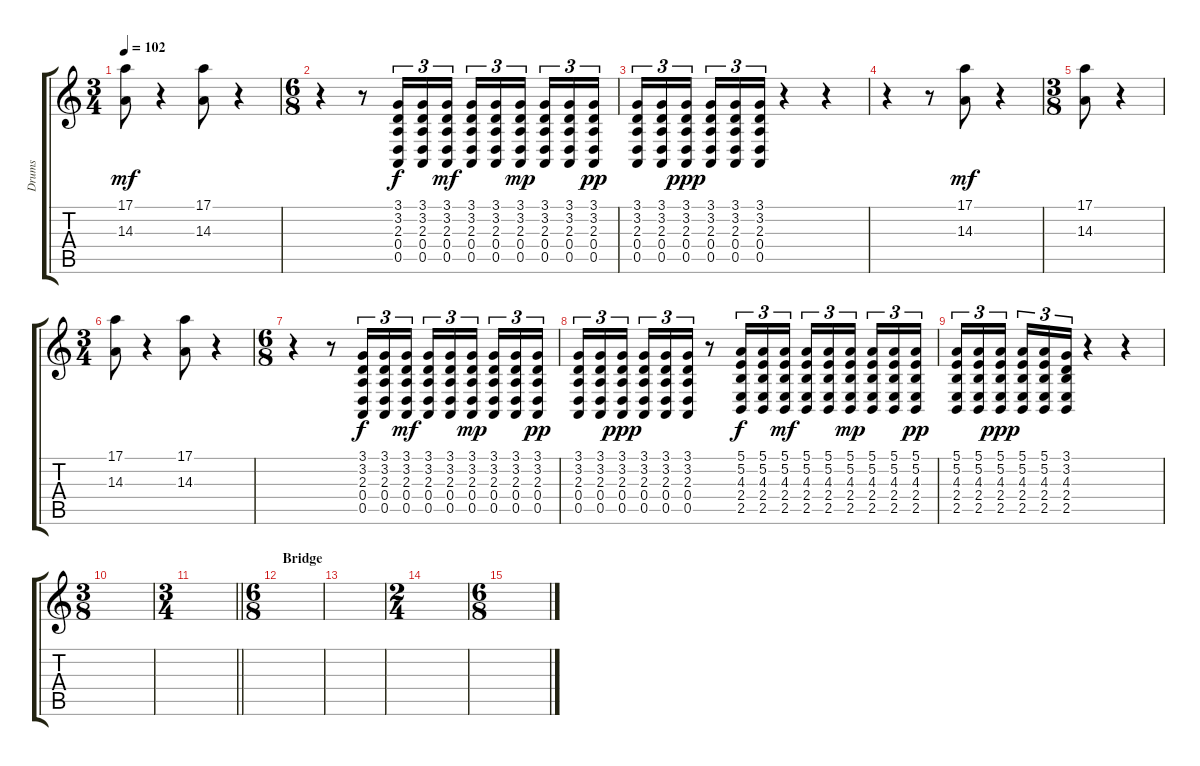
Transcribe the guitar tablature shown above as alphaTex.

\track ("Drums" "Drums") {instrument agogo}
\staff {score tabs}
\tuning (E4 B3 G3 D3 A2 D2) {hide}
\ts (3 4)
\tempo 102
\clef g2
\ks c
(17.1 14.3).8{dy mf} r.4 (17.1 14.3).8 r.4 |
\ts (6 8)
r.4{instrument tinklebell} r.8 (3.1 3.2 2.3 0.4 0.5).16{tu (3 2) dy f} (3.1 3.2 2.3 0.4 0.5).16{tu (3 2)} (3.1 3.2 2.3 0.4 0.5).16{tu (3 2) dy mf beam splitsecondary} (3.1 3.2 2.3 0.4 0.5).16{tu (3 2)} (3.1 3.2 2.3 0.4 0.5).16{tu (3 2)} (3.1 3.2 2.3 0.4 0.5).16{tu (3 2) dy mp beam splitsecondary} (3.1 3.2 2.3 0.4 0.5).16{tu (3 2)} (3.1 3.2 2.3 0.4 0.5).16{tu (3 2)} (3.1 3.2 2.3 0.4 0.5).16{tu (3 2) dy pp} |
(3.1 3.2 2.3 0.4 0.5).16{tu (3 2)} (3.1 3.2 2.3 0.4 0.5).16{tu (3 2)} (3.1 3.2 2.3 0.4 0.5).16{tu (3 2) dy ppp beam splitsecondary} (3.1 3.2 2.3 0.4 0.5).16{tu (3 2)} (3.1 3.2 2.3 0.4 0.5).16{tu (3 2)} (3.1 3.2 2.3 0.4 0.5).16{tu (3 2)} r.4 r.4 |
r.4 r.8 (17.1 14.3).8{dy mf instrument pad5bowed} r.4 |
\ts (3 8)
(17.1 14.3).8 r.4 |
\ts (3 4)
(17.1 14.3).8 r.4 (17.1 14.3).8 r.4 |
\ts (6 8)
r.4{instrument tinklebell} r.8 (3.1 3.2 2.3 0.4 0.5).16{tu (3 2) dy f} (3.1 3.2 2.3 0.4 0.5).16{tu (3 2)} (3.1 3.2 2.3 0.4 0.5).16{tu (3 2) dy mf beam splitsecondary} (3.1 3.2 2.3 0.4 0.5).16{tu (3 2)} (3.1 3.2 2.3 0.4 0.5).16{tu (3 2)} (3.1 3.2 2.3 0.4 0.5).16{tu (3 2) dy mp beam splitsecondary} (3.1 3.2 2.3 0.4 0.5).16{tu (3 2)} (3.1 3.2 2.3 0.4 0.5).16{tu (3 2)} (3.1 3.2 2.3 0.4 0.5).16{tu (3 2) dy pp} |
(3.1 3.2 2.3 0.4 0.5).16{tu (3 2)} (3.1 3.2 2.3 0.4 0.5).16{tu (3 2)} (3.1 3.2 2.3 0.4 0.5).16{tu (3 2) dy ppp beam splitsecondary} (3.1 3.2 2.3 0.4 0.5).16{tu (3 2)} (3.1 3.2 2.3 0.4 0.5).16{tu (3 2)} (3.1 3.2 2.3 0.4 0.5).16{tu (3 2)} r.8 (5.1 5.2 4.3 2.4 2.5).16{tu (3 2) dy f} (5.1 5.2 4.3 2.4 2.5).16{tu (3 2)} (5.1 5.2 4.3 2.4 2.5).16{tu (3 2) dy mf beam splitsecondary} (5.1 5.2 4.3 2.4 2.5).16{tu (3 2)} (5.1 5.2 4.3 2.4 2.5).16{tu (3 2)} (5.1 5.2 4.3 2.4 2.5).16{tu (3 2) dy mp beam splitsecondary} (5.1 5.2 4.3 2.4 2.5).16{tu (3 2)} (5.1 5.2 4.3 2.4 2.5).16{tu (3 2)} (5.1 5.2 4.3 2.4 2.5).16{tu (3 2) dy pp} |
(5.1 5.2 4.3 2.4 2.5).16{tu (3 2)} (5.1 5.2 4.3 2.4 2.5).16{tu (3 2)} (5.1 5.2 4.3 2.4 2.5).16{tu (3 2) dy ppp beam splitsecondary} (5.1 5.2 4.3 2.4 2.5).16{tu (3 2)} (5.1 5.2 4.3 2.4 2.5).16{tu (3 2)} (3.1 3.2 4.3 2.4 2.5).16{tu (3 2)} r.4 r.4 |
\ts (3 8)
|
\ts (3 4)
\barLineRight lightlight
|
\ts (6 8)
\section ("" "Bridge")
|
|
\ts (2 4)
|
\ts (6 8)
